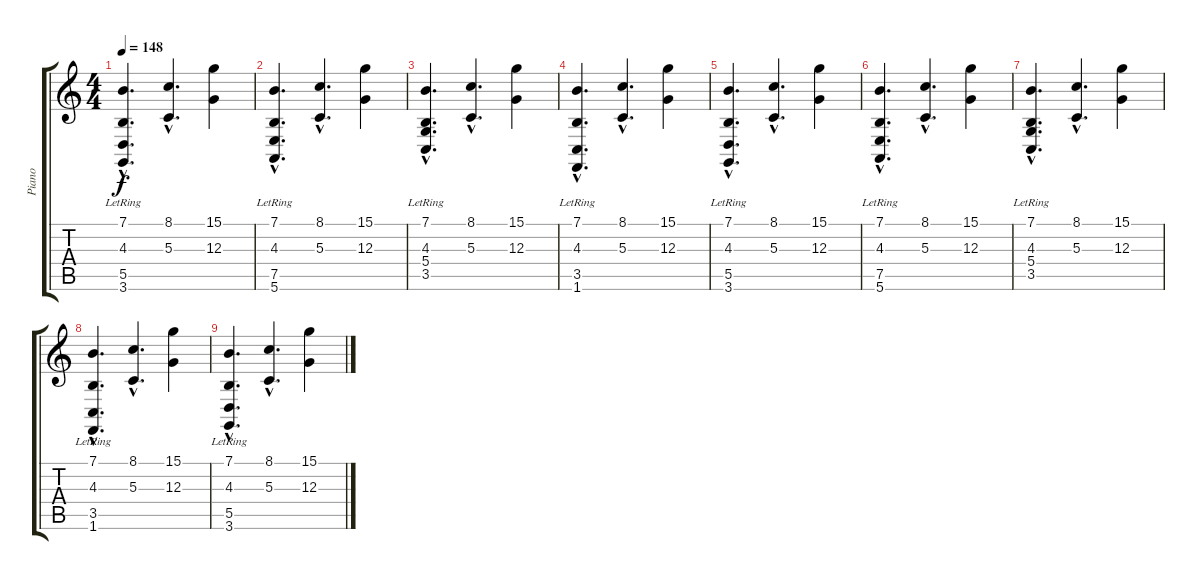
\track ("Piano" "Piano") {instrument acousticgrandpiano}
\staff {score tabs}
\tuning (E4 B3 G3 D3 A2 E2) {hide}
\ts (4 4)
\tempo 148
\clef g2
\ks c
(7.1{hac} 4.3{hac} 5.5{hac lr} 3.6{hac lr}).4{d dy f} (8.1{hac} 5.3{hac}).4{d} (15.1 12.3).4 |
(7.1{hac} 4.3{hac} 7.5{hac lr} 5.6{hac lr}).4{d} (8.1{hac} 5.3{hac}).4{d} (15.1 12.3).4 |
(7.1{hac} 4.3{hac} 5.4{hac lr} 3.5{hac lr}).4{d} (8.1{hac} 5.3{hac}).4{d} (15.1 12.3).4 |
(7.1{hac} 4.3{hac} 3.5{hac lr} 1.6{hac lr}).4{d} (8.1{hac} 5.3{hac}).4{d} (15.1 12.3).4 |
(7.1{hac} 4.3{hac} 5.5{hac lr} 3.6{hac lr}).4{d} (8.1{hac} 5.3{hac}).4{d} (15.1 12.3).4 |
(7.1{hac} 4.3{hac} 7.5{hac lr} 5.6{hac lr}).4{d} (8.1{hac} 5.3{hac}).4{d} (15.1 12.3).4 |
(7.1{hac} 4.3{hac} 5.4{hac lr} 3.5{hac lr}).4{d} (8.1{hac} 5.3{hac}).4{d} (15.1 12.3).4 |
(7.1{hac} 4.3{hac} 3.5{hac lr} 1.6{hac lr}).4{d} (8.1{hac} 5.3{hac}).4{d} (15.1 12.3).4 |
(7.1{hac} 4.3{hac} 5.5{hac lr} 3.6{hac lr}).4{d} (8.1{hac} 5.3{hac}).4{d} (15.1 12.3).4
